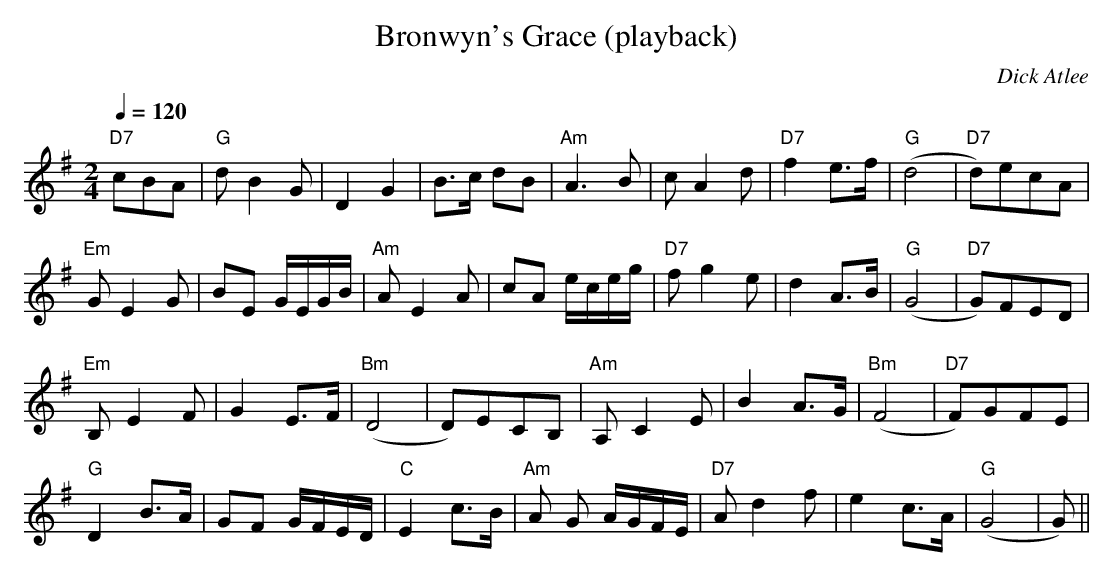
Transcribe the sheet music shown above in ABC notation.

X:1
T:Bronwyn's Grace (playback)
M:2/4
L:1/8
Q:1/4=120
C:Dick Atlee
K:G
"D7" cBA | "G" d B2 G | D2 G2 | B>c dB | "Am" A3 B |
c A2 d | "D7" f2 e>f | "G" (d4 | "D7" d)ecA | !
"Em" G E2 G | BE G/2E/2G/2B/2 | "Am" A E2 A | cA e/2c/2e/2g/2 |
"D7" f g2 e | d2 A>B | "G" (G4 | "D7" G)FED | !
"Em" B, E2 F | G2 E>F | "Bm" (D4 | D)ECB, |
"Am" A, C2 E | B2 A>G | "Bm" (F4 | "D7" F)GFE | !
"G" D2 B>A | GF G/2F/2E/2D/2 | "C" E2 c>B | "Am" A G A/2G/2F/2E/2 |
"D7" A d2 f | e2 c>A | "G" (G4 | G) ||
